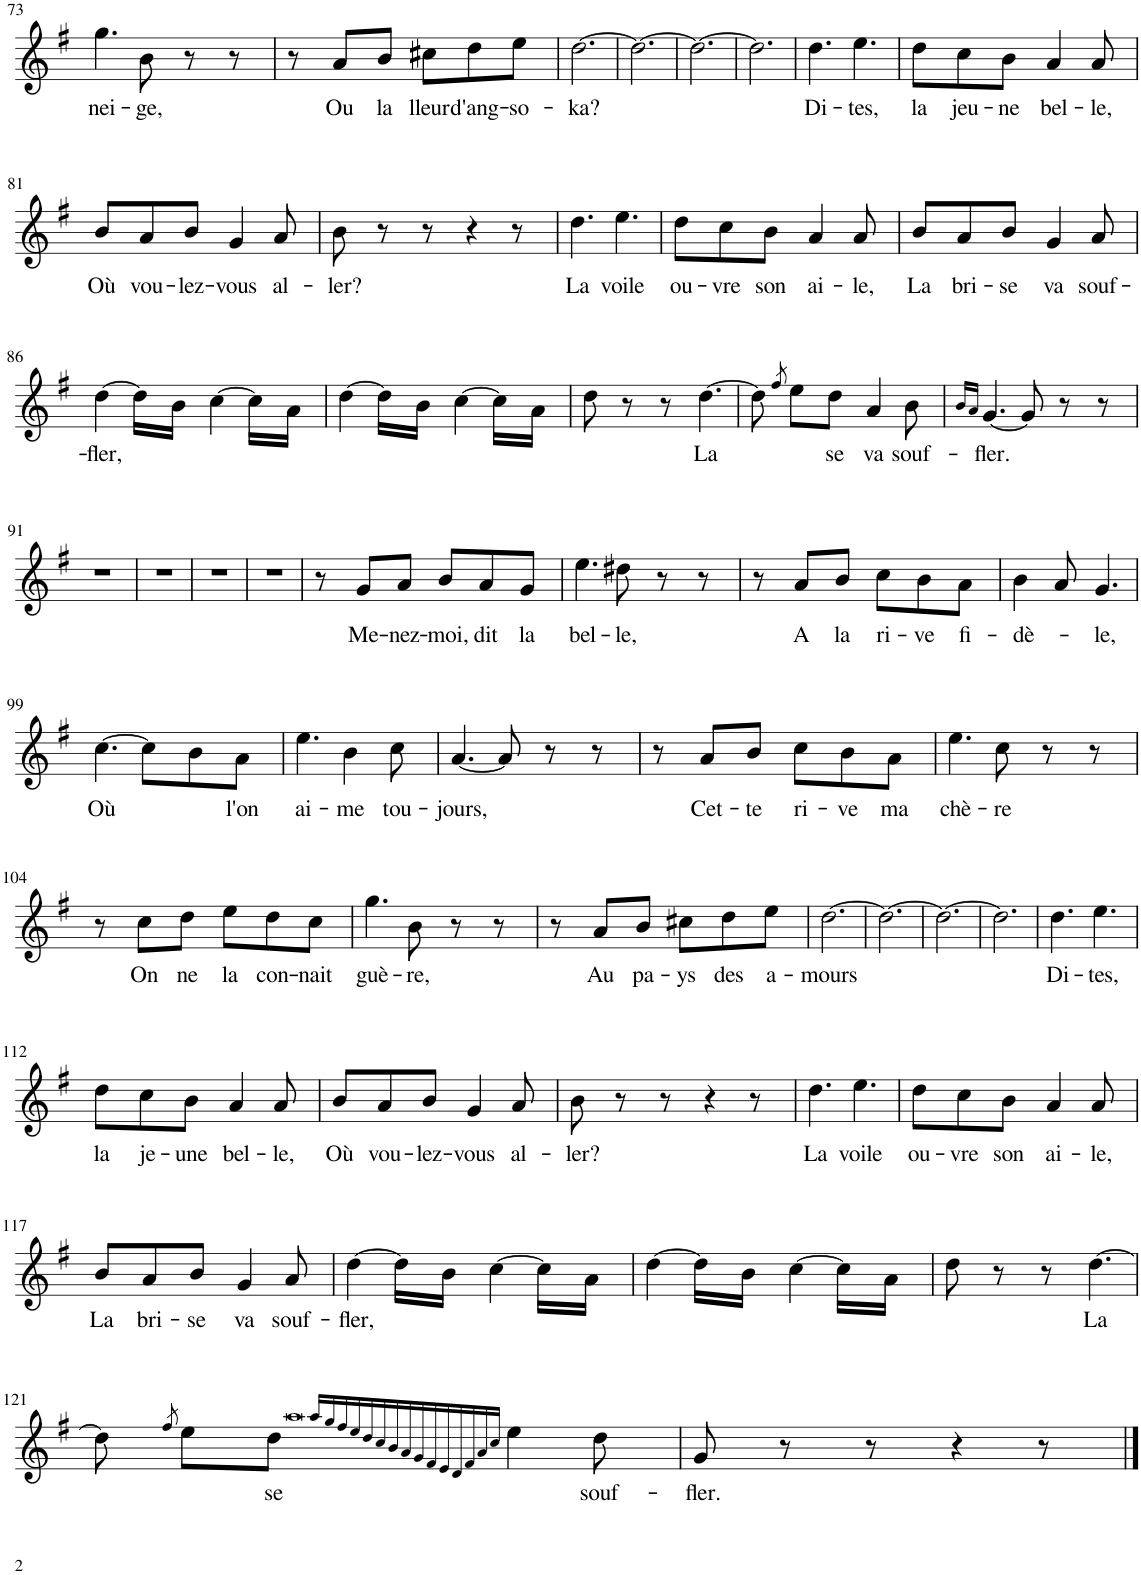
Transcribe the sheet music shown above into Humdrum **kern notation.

**kern	**text
*part1	*part1
*staff1	*staff1
*I"Piano	*
*I'Pno	*
!!LO:PB:g=z
*clefG2	*
*k[f#]	*
*M6/8	*
=73	=73
!	!LO:LY:b
4.gg\	nei-
!	!LO:LY:b
8b\	-ge,
8r	.
8r	.
=74	=74
8r	.
!	!LO:LY:b
8a/L	Ou
!	!LO:LY:b
8b/J	la
!	!LO:LY:b
8cc#X\L	lleur
!	!LO:LY:b
8dd\	d'ang-
!	!LO:LY:b
8ee\J	-so-
=75	=75
!	!LO:LY:b
[2.dd\	-ka?
=76	=76
2.dd\_	.
=77	=77
2.dd\_	.
=78	=78
2.dd\]	.
=79	=79
!	!LO:LY:b
4.dd\	Di-
!	!LO:LY:b
4.ee\	-tes,
=80	=80
!	!LO:LY:b
8dd\L	la
!	!LO:LY:b
8cc\	jeu-
!	!LO:LY:b
8b\J	-ne
!	!LO:LY:b
4a/	bel-
!	!LO:LY:b
8a/	-le,
!!LO:LB:g=z
=81	=81
!	!LO:LY:b
8b/L	Où
!	!LO:LY:b
8a/	vou-
!	!LO:LY:b
8b/J	-lez-
!	!LO:LY:b
4g/	-vous
!	!LO:LY:b
8a/	al-
=82	=82
!	!LO:LY:b
8b\	-ler?
8r	.
8r	.
4r	.
8r	.
=83	=83
!	!LO:LY:b
4.dd\	La
!	!LO:LY:b
4.ee\	voile
=84	=84
!	!LO:LY:b
8dd\L	ou-
!	!LO:LY:b
8cc\	-vre
!	!LO:LY:b
8b\J	son
!	!LO:LY:b
4a/	ai-
!	!LO:LY:b
8a/	-le,
=85	=85
!	!LO:LY:b
8b/L	La
!	!LO:LY:b
8a/	bri-
!	!LO:LY:b
8b/J	-se
!	!LO:LY:b
4g/	va
!	!LO:LY:b
8a/	souf-
!!LO:LB:g=z
=86	=86
!	!LO:LY:b
[4dd\	-fler,
16dd\LL]	.
16b\JJ	.
[4cc\	.
16cc\LL]	.
16a\JJ	.
=87	=87
[4dd\	.
16dd\LL]	.
16b\JJ	.
[4cc\	.
16cc\LL]	.
16a\JJ	.
=88	=88
8dd\	.
8r	.
8r	.
!	!LO:LY:b
[4.dd\	La
=89	=89
8dd\]	.
8qff#/	.
8ee\L	.
!	!LO:LY:b
8dd\J	-se
!	!LO:LY:b
4a/	va
!	!LO:LY:b
8b\	souf-
=90	=90
16qb/LL	.
16qa/JJ	.
!	!LO:LY:b
[4.g/	-fler.
8g/]	.
8r	.
8r	.
!!LO:LB:g=z
=91	=91
2.r	.
=92	=92
2.r	.
=93	=93
2.r	.
=94	=94
2.r	.
=95	=95
8r	.
!	!LO:LY:b
8g/L	Me-
!	!LO:LY:b
8a/J	-nez-
!	!LO:LY:b
8b/L	-moi,
!	!LO:LY:b
8a/	dit
!	!LO:LY:b
8g/J	la
=96	=96
!	!LO:LY:b
4.ee\	bel-
!	!LO:LY:b
8dd#X\	-le,
8r	.
8r	.
=97	=97
8r	.
!	!LO:LY:b
8a/L	A
!	!LO:LY:b
8b/J	la
!	!LO:LY:b
8cc\L	ri-
!	!LO:LY:b
8b\	-ve
!	!LO:LY:b
8a\J	fi-
=98	=98
!	!LO:LY:b
4b\	-dè-
8a/	.
!	!LO:LY:b
4.g/	le,
!!LO:LB:g=z
=99	=99
!	!LO:LY:b
[4.cc\	Où
8cc\L]	.
8b\	.
!	!LO:LY:b
8a\J	l'on
=100	=100
!	!LO:LY:b
4.ee\	ai-
!	!LO:LY:b
4b\	-me
!	!LO:LY:b
8cc\	tou-
=101	=101
!	!LO:LY:b
[4.a/	-jours,
8a/]	.
8r	.
8r	.
=102	=102
8r	.
!	!LO:LY:b
8a/L	Cet-
!	!LO:LY:b
8b/J	-te
!	!LO:LY:b
8cc\L	ri-
!	!LO:LY:b
8b\	-ve
!	!LO:LY:b
8a\J	ma
=103	=103
!	!LO:LY:b
4.ee\	chè-
!	!LO:LY:b
8cc\	-re
8r	.
8r	.
!!LO:LB:g=z
=104	=104
8r	.
!	!LO:LY:b
8cc\L	On
!	!LO:LY:b
8dd\J	ne
!	!LO:LY:b
8ee\L	la
!	!LO:LY:b
8dd\	con-
!	!LO:LY:b
8cc\J	-nait
=105	=105
!	!LO:LY:b
4.gg\	guè-
!	!LO:LY:b
8b\	-re,
8r	.
8r	.
=106	=106
8r	.
!	!LO:LY:b
8a/L	Au
!	!LO:LY:b
8b/J	pa-
!	!LO:LY:b
8cc#X\L	-ys
!	!LO:LY:b
8dd\	des
!	!LO:LY:b
8ee\J	a-
=107	=107
!	!LO:LY:b
[2.dd\	-mours
=108	=108
2.dd\_	.
=109	=109
2.dd\_	.
=110	=110
2.dd\]	.
=111	=111
!	!LO:LY:b
4.dd\	Di-
!	!LO:LY:b
4.ee\	-tes,
!!LO:LB:g=z
=112	=112
!	!LO:LY:b
8dd\L	la
!	!LO:LY:b
8cc\	je-
!	!LO:LY:b
8b\J	-une
!	!LO:LY:b
4a/	bel-
!	!LO:LY:b
8a/	-le,
=113	=113
!	!LO:LY:b
8b/L	Où
!	!LO:LY:b
8a/	vou-
!	!LO:LY:b
8b/J	-lez-
!	!LO:LY:b
4g/	-vous
!	!LO:LY:b
8a/	al-
=114	=114
!	!LO:LY:b
8b\	-ler?
8r	.
8r	.
4r	.
8r	.
=115	=115
!	!LO:LY:b
4.dd\	La
!	!LO:LY:b
4.ee\	voile
=116	=116
!	!LO:LY:b
8dd\L	ou-
!	!LO:LY:b
8cc\	-vre
!	!LO:LY:b
8b\J	son
!	!LO:LY:b
4a/	ai-
!	!LO:LY:b
8a/	-le,
!!LO:LB:g=z
=117	=117
!	!LO:LY:b
8b/L	La
!	!LO:LY:b
8a/	bri-
!	!LO:LY:b
8b/J	-se
!	!LO:LY:b
4g/	va
!	!LO:LY:b
8a/	souf-
=118	=118
!	!LO:LY:b
[4dd\	-fler,
16dd\LL]	.
16b\JJ	.
[4cc\	.
16cc\LL]	.
16a\JJ	.
=119	=119
[4dd\	.
16dd\LL]	.
16b\JJ	.
[4cc\	.
16cc\LL]	.
16a\JJ	.
=120	=120
8dd\	.
8r	.
8r	.
!	!LO:LY:b
[4.dd\	La
!!LO:LB:g=z
=121	=121
8dd\]	.
8qff#/	.
8ee\L	.
!	!LO:LY:b
8dd\J	-se
0qaa	.
16qaa/LL	.
16qgg/	.
16qff#/	.
16qee/	.
16qdd/	.
16qcc/	.
16qb/	.
16qa/	.
16qg/	.
16qf#/	.
16qe/	.
16qd/	.
16qf#/	.
16qa/	.
16qcc/JJ	.
4ee\	.
!	!LO:LY:b
8dd\	souf-
=122	=122
!	!LO:LY:b
8g/	-fler.
8r	.
8r	.
4r	.
8r	.
==	==
*-	*-
